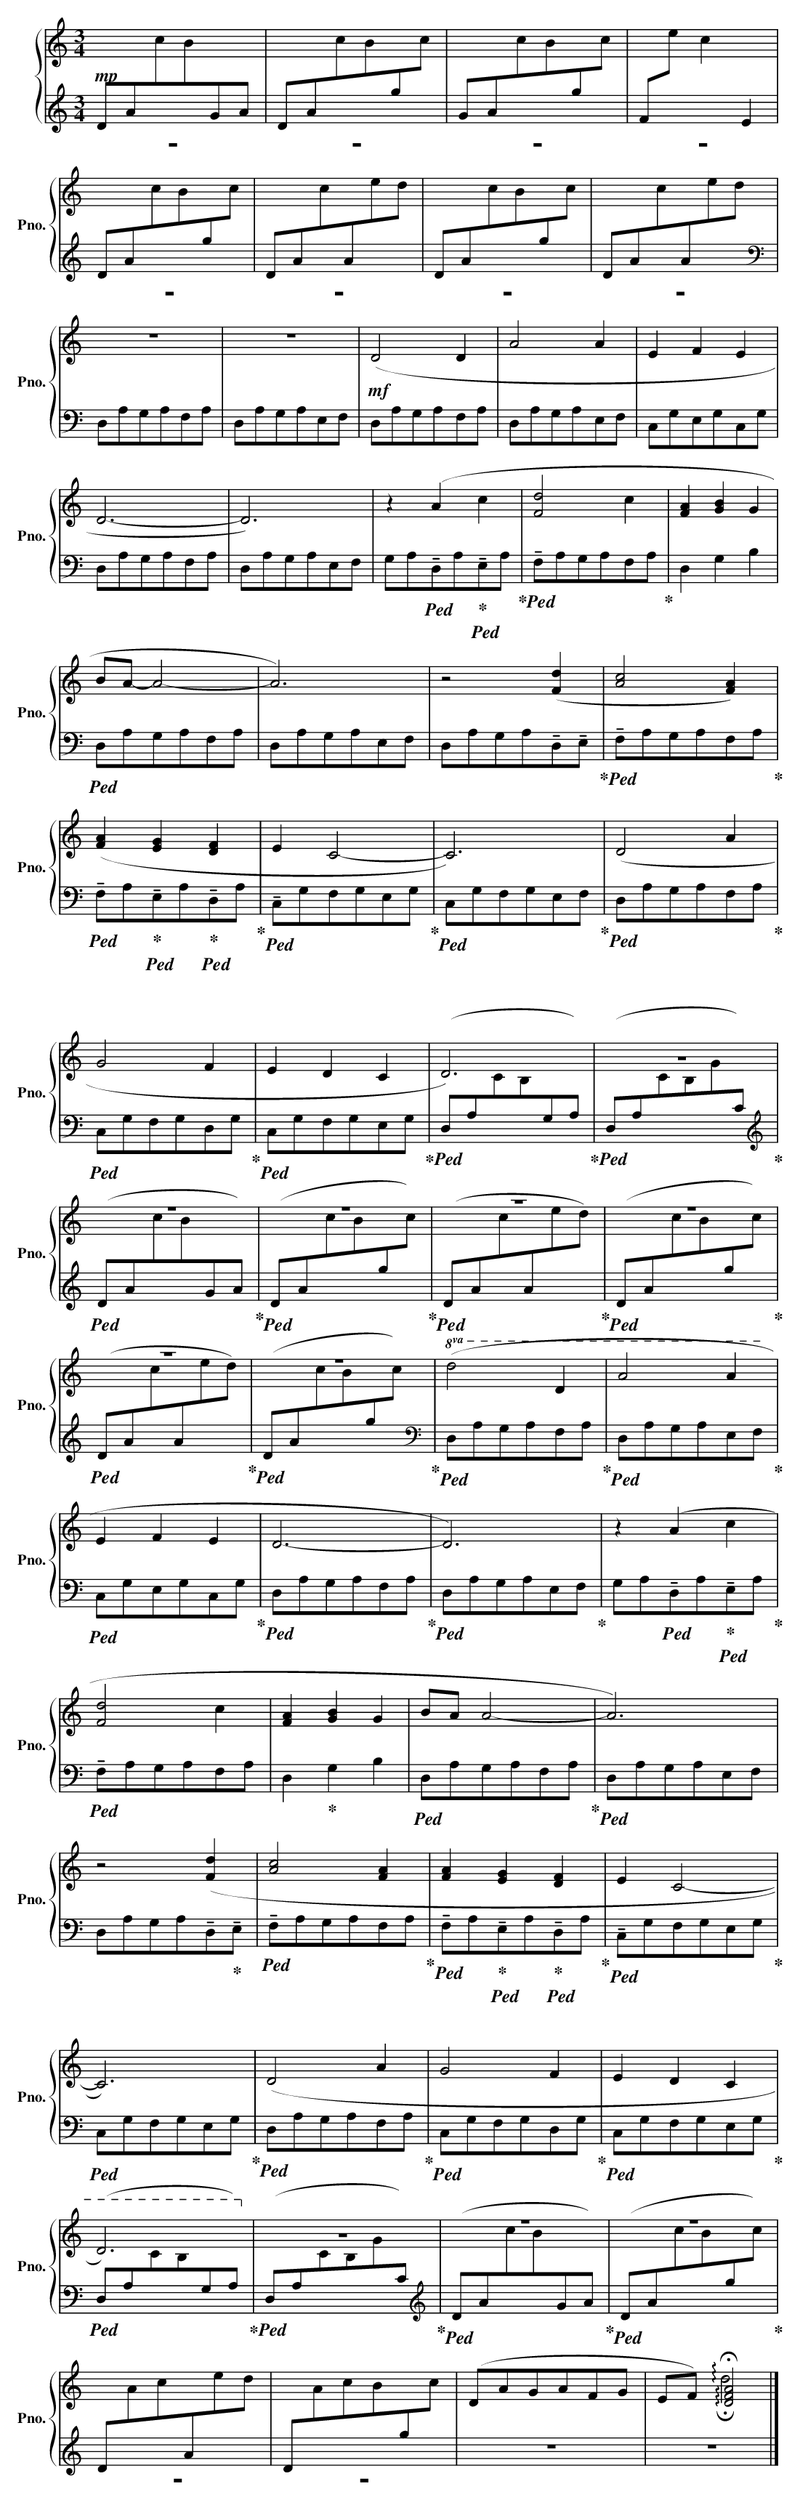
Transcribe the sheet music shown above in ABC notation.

X:1
T:斯卡布罗集市
%%score { ( 1 3 ) | 2 }
L:1/8
M:3/4
K:C
V:1 treble nm="钢琴" snm="Pno."
V:3 treble
L:1/4
V:2 treble
V:1
!mp![I:staff +1] DA[I:staff -1]cB[I:staff +1]GA | DA[I:staff -1]cB[I:staff +1]g[I:staff -1]c | %2
[I:staff +1] GA[I:staff -1]cB[I:staff +1]g[I:staff -1]c | %3
[I:staff +1] F[I:staff -1]e c2[I:staff +1] E2 |$ DA[I:staff -1]cB[I:staff +1]g[I:staff -1]c | %5
[I:staff +1] DA[I:staff -1]c[I:staff +1]A[I:staff -1]ed | %6
[I:staff +1] DA[I:staff -1]cB[I:staff +1]g[I:staff -1]c | %7
[I:staff +1] DA[I:staff -1]c[I:staff +1]A[I:staff -1]ed |$ z6 | z6 |!mf! (D4 D2 | A4 A2 | %12
 E2 F2 E2 |$ D6- | D6) | z2 (A2 c2 | [Fd]4 c2 | [FA]2 [GB]2 G2 |$ BA- A4- | A6) | z4 ([Fd]2 | %21
 [Ac]4 [FA]2) |$ ([FA]2 [EG]2 [DF]2 | E2 C4- | C6) | (D4 A2 |$ G4 F2 | E2 D2 C2 | D6) | z6 |$ z6 | %31
 z6 | z6 | z6 |$ z6 | z6 |!8va(! (d4 d2 | a4 a2 |$ e2 f2 e2 | d6- | d6) | z2 (a2 c'2 |$ %42
 [fd']4 c'2 | [fa]2 [gb]2 g2 | ba a4- | a6) |$ z4 ([fd']2 | [ac']4 [fa]2 | [fa]2 [eg]2 [df]2 | %49
 e2 c4- |$ c6) | (d4 a2 | g4 f2 | e2 d2 c2 |$ d6)!8va)! | z6 | z6 | z6 |$ %58
[I:staff +1] D[I:staff -1]Ac[I:staff +1]A[I:staff -1]ed | %59
[I:staff +1] D[I:staff -1]AcB[I:staff +1]g[I:staff -1]c | (DAGAFG | %61
 EF) !arpeggio!!fermata![DFA]4 |] %62
V:2
 z6 | z6 | z6 | z6 |$ z6 | z6 | z6 | z6 |$[K:bass] D,A,G,A,F,A, | D,A,G,A,E,F, | D,A,G,A,F,A, | %11
 D,A,G,A,E,F, | C,G,E,G,C,G, |$ D,A,G,A,F,A, | D,A,G,A,E,F, | %15
 G,A,!ped!!tenuto!D,A,!ped-up!!ped!!tenuto!E,A,!ped-up! |!ped! !tenuto!F,A,G,A,F,A,!ped-up! | %17
 D,2 G,2 B,2 |$!ped! D,A,G,A,F,A, | D,A,G,A,E,F, | D,A,G,A,!tenuto!D,!tenuto!E,!ped-up! | %21
!ped! !tenuto!F,A,G,A,F,A,!ped-up! |$ %22
!ped! !tenuto!F,A,!ped-up!!ped!!tenuto!E,A,!ped-up!!ped!!tenuto!D,A,!ped-up! | %23
!ped! !tenuto!C,G,F,G,E,G,!ped-up! |!ped! C,G,F,G,E,F,!ped-up! |!ped! D,A,G,A,F,A,!ped-up! |$ %26
!ped! C,G,F,G,D,G,!ped-up! |!ped! C,G,F,G,E,G,!ped-up! | %28
!ped! (D,A,[I:staff -1]CB,[I:staff +1]G,A,)!ped-up! | %29
!ped! (D,A,[I:staff -1]CB,G[I:staff +1]C)!ped-up! |$ %30
[K:treble]!ped! (DA[I:staff -1]cB[I:staff +1]GA)!ped-up! | %31
!ped! (DA[I:staff -1]cB[I:staff +1]g[I:staff -1]c)!ped-up! | %32
!ped![I:staff +1] (DA[I:staff -1]c[I:staff +1]A[I:staff -1]ed)!ped-up! | %33
!ped![I:staff +1] (DA[I:staff -1]cB[I:staff +1]g[I:staff -1]c)!ped-up! |$ %34
!ped![I:staff +1] (DA[I:staff -1]c[I:staff +1]A[I:staff -1]ed)!ped-up! | %35
!ped![I:staff +1] (DA[I:staff -1]cB[I:staff +1]g[I:staff -1]c)!ped-up! | %36
[I:staff +1][K:bass]!ped! D,A,G,A,F,A,!ped-up! |!ped! D,A,G,A,E,F,!ped-up! |$ %38
!ped! C,G,E,G,C,G,!ped-up! |!ped! D,A,G,A,F,A,!ped-up! |!ped! D,A,G,A,E,F,!ped-up! | %41
 G,A,!ped!!tenuto!D,A,!ped-up!!ped!!tenuto!E,A,!ped-up! |$!ped! !tenuto!F,A,G,A,F,A, | %43
 D,2!ped-up! G,2 B,2 |!ped! D,A,G,A,F,A,!ped-up! |!ped! D,A,G,A,E,F, |$ %46
 D,A,G,A,!tenuto!D,!ped-up!!tenuto!E, |!ped! !tenuto!F,A,G,A,F,A,!ped-up! | %48
!ped! !tenuto!F,A,!ped-up!!ped!!tenuto!E,A,!ped-up!!ped!!tenuto!D,A,!ped-up! | %49
!ped! !tenuto!C,G,F,G,E,G,!ped-up! |$!ped! C,G,F,G,E,G,!ped-up! |!ped! D,A,G,A,F,A,!ped-up! | %52
!ped! C,G,F,G,D,G,!ped-up! |!ped! C,G,F,G,E,G,!ped-up! |$ %54
!ped! (D,A,[I:staff -1]CB,[I:staff +1]G,A,)!ped-up! | %55
!ped! (D,A,[I:staff -1]CB,G[I:staff +1]C)!ped-up! | %56
[K:treble]!ped! (DA[I:staff -1]cB[I:staff +1]GA)!ped-up! | %57
!ped! (DA[I:staff -1]cB[I:staff +1]g[I:staff -1]c)!ped-up! |$[I:staff +1] z6 | z6 | z6 | z6 |] %62
V:3
 x3 | x3 | x3 | x3 |$ x3 | x3 | x3 | x3 |$ x3 | x3 | x3 | x3 | x3 |$ x3 | x3 | x3 | x3 | x3 |$ x3 | %19
 x3 | x3 | x3 |$ x3 | x3 | x3 | x3 |$ x3 | x3 | x3 | x3 |$ x3 | x3 | x3 | x3 |$ x3 | x3 | %36
!8va(! x3 | x3 |$ x3 | x3 | x3 | x3 |$ x3 | x3 | x3 | x3 |$ x3 | x3 | x3 | x3 |$ x3 | x3 | x3 | %53
 x3 |$ x3!8va)! | x3 | x3 | x3 |$ x3 | x3 | x3 | x !arpeggio!!fermata!d2 |] %62
